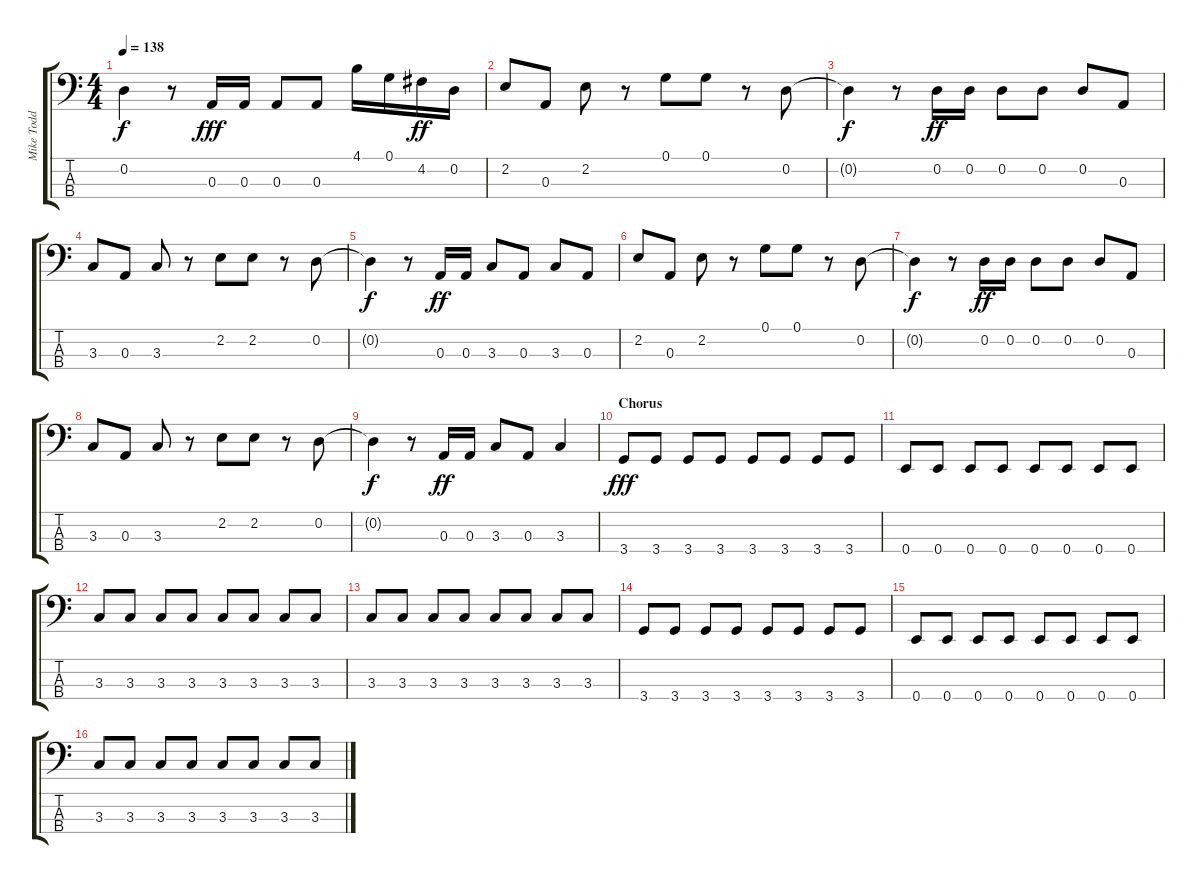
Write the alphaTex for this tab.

\track ("Mike Todd" "Mike Todd") {instrument electricbassfinger}
\staff {score tabs}
\tuning (G2 D2 A1 E1) {hide}
\ts (4 4)
\tempo 138
\clef f4
\ks c
0.2{t}.4{dy f} r.8 0.3.16{dy fff} 0.3.16 0.3.8 0.3.8 4.1.16 0.1.16 4.2.16{dy ff} 0.2.16 |
2.2.8 0.3.8 2.2.8 r.8 0.1.8 0.1.8 r.8 0.2.8 |
0.2{t}.4{dy f} r.8 0.2.16{dy ff} 0.2.16 0.2.8 0.2.8 0.2.8 0.3.8 |
3.3.8 0.3.8 3.3.8 r.8 2.2.8 2.2.8 r.8 0.2.8 |
0.2{t}.4{dy f} r.8 0.3.16{dy ff} 0.3.16 3.3.8 0.3.8 3.3.8 0.3.8 |
2.2.8 0.3.8 2.2.8 r.8 0.1.8 0.1.8 r.8 0.2.8 |
0.2{t}.4{dy f} r.8 0.2.16{dy ff} 0.2.16 0.2.8 0.2.8 0.2.8 0.3.8 |
3.3.8 0.3.8 3.3.8 r.8 2.2.8 2.2.8 r.8 0.2.8 |
0.2{t}.4{dy f} r.8 0.3.16{dy ff} 0.3.16 3.3.8 0.3.8 3.3.4 |
\section ("" "Chorus")
3.4.8{dy fff} 3.4.8 3.4.8 3.4.8 3.4.8 3.4.8 3.4.8 3.4.8 |
0.4.8 0.4.8 0.4.8 0.4.8 0.4.8 0.4.8 0.4.8 0.4.8 |
3.3.8 3.3.8 3.3.8 3.3.8 3.3.8 3.3.8 3.3.8 3.3.8 |
3.3.8 3.3.8 3.3.8 3.3.8 3.3.8 3.3.8 3.3.8 3.3.8 |
3.4.8 3.4.8 3.4.8 3.4.8 3.4.8 3.4.8 3.4.8 3.4.8 |
0.4.8 0.4.8 0.4.8 0.4.8 0.4.8 0.4.8 0.4.8 0.4.8 |
3.3.8 3.3.8 3.3.8 3.3.8 3.3.8 3.3.8 3.3.8 3.3.8
